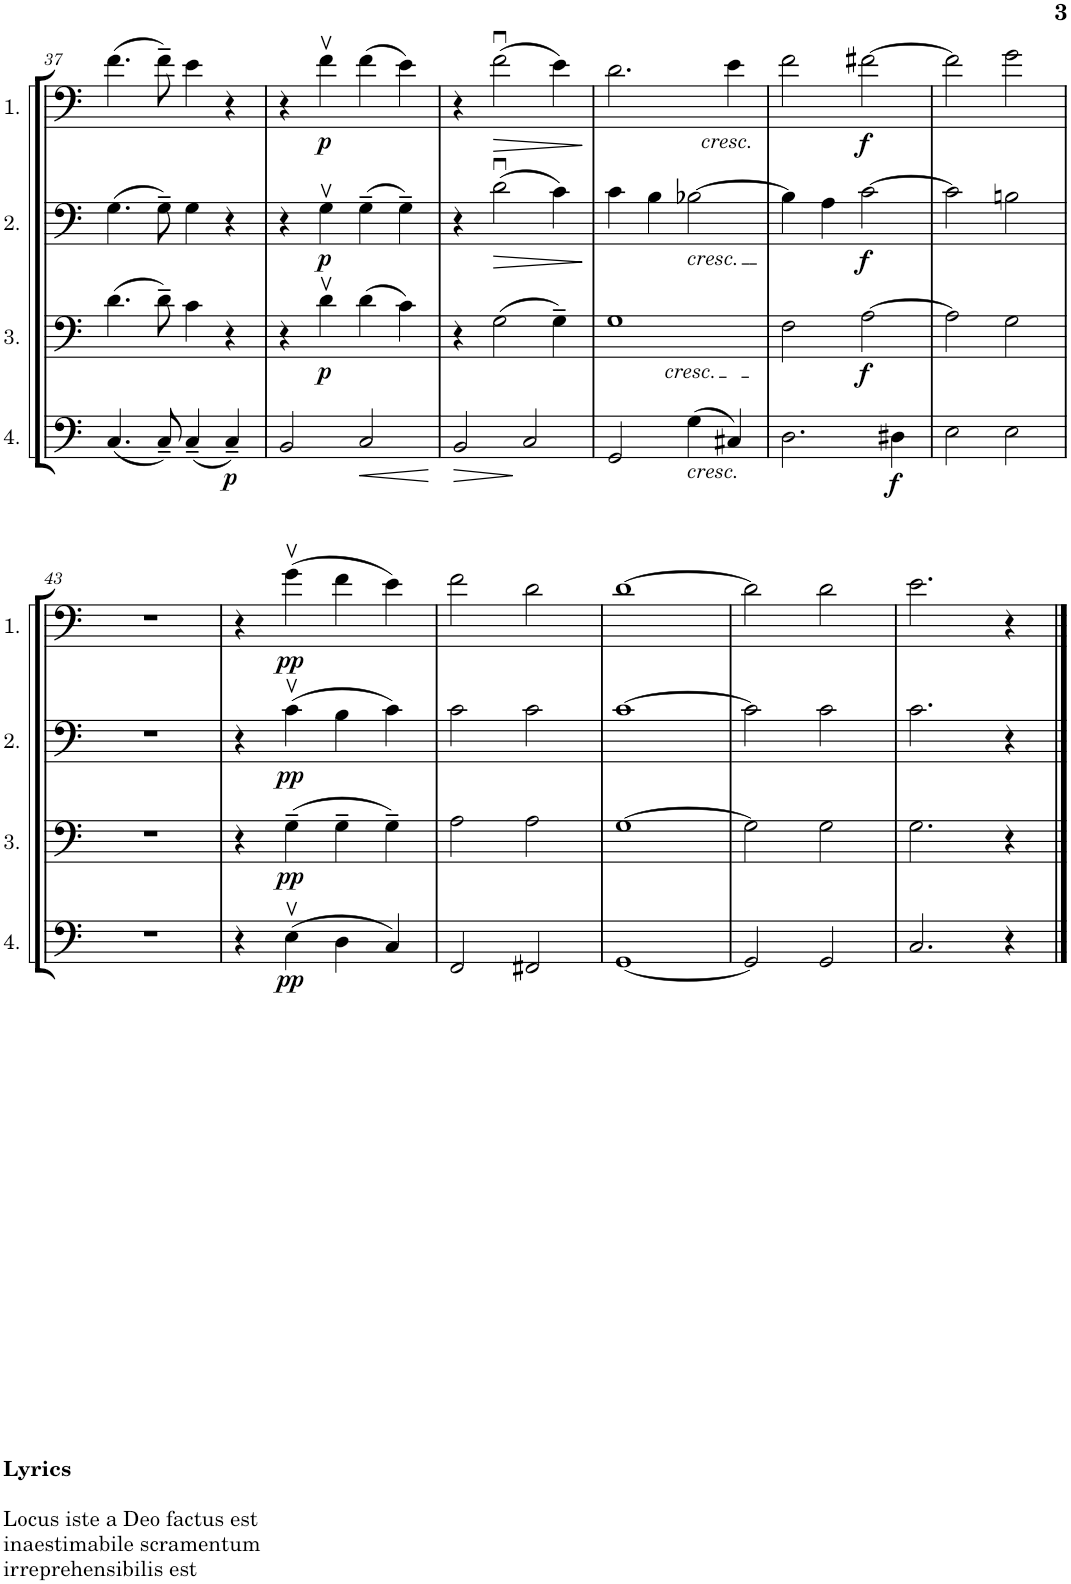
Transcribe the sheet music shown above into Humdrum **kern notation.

**kern	**dynam	**kern	**dynam	**kern	**dynam	**kern	**dynam
*part4	*part4	*part3	*part3	*part2	*part2	*part1	*part1
*staff4	*staff4	*staff3	*staff3	*staff2	*staff2	*staff1	*staff1
*I"Cello 4	*	*I"Cello 3	*	*I"Cello 2	*	*I"Cello 1	*
!!LO:PB:g=z
*clefF4	*	*clefF4	*	*clefF4	*	*clefF4	*
*k[]	*	*k[]	*	*k[]	*	*k[]	*
*M4/4	*	*M4/4	*	*M4/4	*	*M4/4	*
*met(c)	*	*met(c)	*	*met(c)	*	*met(c)	*
=37	=37	=37	=37	=37	=37	=37	=37
(4.C/	.	(4.d\	.	(4.G\	.	(4.f\	.
8C~/)	.	8d~\)	.	8G~\)	.	8f~\)	.
(4C~/	.	4c\	.	4G\	.	4e\	.
!	!LO:DY:b	!	!	!	!	!	!
4C~/)	p	4r	.	4r	.	4r	.
=38	=38	=38	=38	=38	=38	=38	=38
2BB/	.	4r	.	4r	.	4r	.
!	!	!	!LO:DY:b	!	!LO:DY:b	!	!LO:DY:b
.	.	4dv\	p	4Gv\	p	4fv\	p
!	!LO:HP:b	!	!	!	!	!	!
2C/	<	(4d\	.	(4G~\	.	(4f\	.
.	.	4c\)	.	4G~\)	.	4e\)	.
.	[	.	.	.	.	.	.
=39	=39	=39	=39	=39	=39	=39	=39
!	!LO:HP:b	!	!	!	!	!	!
2BB/	>	4r	.	4r	.	4r	.
!	!	!	!	!	!LO:HP:b	!	!LO:HP:b
.	.	(2G\	.	(2du\	>	(2fu\	>
2C/	]	.	.	.	.	.	.
.	.	4G~\)	.	4c\)	.	4e\)	.
.	.	.	.	.	]	.	]
=40	=40	=40	=40	=40	=40	=40	=40
!	!	!LO:TX:b:i:t=cresc.	!	!	!	!	!
2GG/	.	1G	.	4c\	.	2.d\	.
.	.	.	.	4B\	.	.	.
!	!	!	!	!LO:TX:b:i:t=cresc.	!	!	!
!LO:TX:b:i:t=cresc.	!	!	!	!	!	!	!
(4G\	.	.	.	[2B-X\	.	.	.
!	!	!	!	!	!	!LO:TX:b:i:t=cresc.	!
4C#X/)	.	.	.	.	.	4e\	.
=41	=41	=41	=41	=41	=41	=41	=41
2.D\	.	2F\	.	4B-\]	.	2f\	.
.	.	.	.	4A\	.	.	.
!	!	!	!LO:DY:b	!	!LO:DY:b	!	!LO:DY:b
.	.	[2A\	f	[2c\	f	[2f#X\	f
!	!LO:DY:b	!	!	!	!	!	!
4D#X\	f	.	.	.	.	.	.
=42	=42	=42	=42	=42	=42	=42	=42
2E\	.	2A\]	.	2c\]	.	2f#\]	.
2E\	.	2G\	.	2Bn\	.	2g\	.
!!LO:LB:g=z
=43	=43	=43	=43	=43	=43	=43	=43
!LO:TX:b:t=Lyrics	!	!	!	!	!	!	!
!LO:TX:b:t=Locus iste a Deo factus est	!	!	!	!	!	!	!
!LO:TX:b:t=inaestimabile scramentum	!	!	!	!	!	!	!
!LO:TX:b:t=irreprehensibilis est	!	!	!	!	!	!	!
1r	.	1r	.	1r	.	1r	.
=44	=44	=44	=44	=44	=44	=44	=44
4r	.	4r	.	4r	.	4r	.
!	!LO:DY:b	!	!LO:DY:b	!	!LO:DY:b	!	!LO:DY:b
(4Ev\	pp	(4G~\	pp	(4cv\	pp	(4gv\	pp
4D\	.	4G~\	.	4B\	.	4f\	.
4C/)	.	4G~\)	.	4c\)	.	4e\)	.
=45	=45	=45	=45	=45	=45	=45	=45
2FF/	.	2A\	.	2c\	.	2f\	.
2FF#X/	.	2A\	.	2c\	.	2d\	.
=46	=46	=46	=46	=46	=46	=46	=46
[1GG	.	[1G	.	[1c	.	[1d	.
=47	=47	=47	=47	=47	=47	=47	=47
2GG/]	.	2G\]	.	2c\]	.	2d\]	.
2GG/	.	2G\	.	2c\	.	2d\	.
=48	=48	=48	=48	=48	=48	=48	=48
2.C/	.	2.G\	.	2.c\	.	2.e\	.
4r	.	4r	.	4r	.	4r	.
==	==	==	==	==	==	==	==
*-	*-	*-	*-	*-	*-	*-	*-
